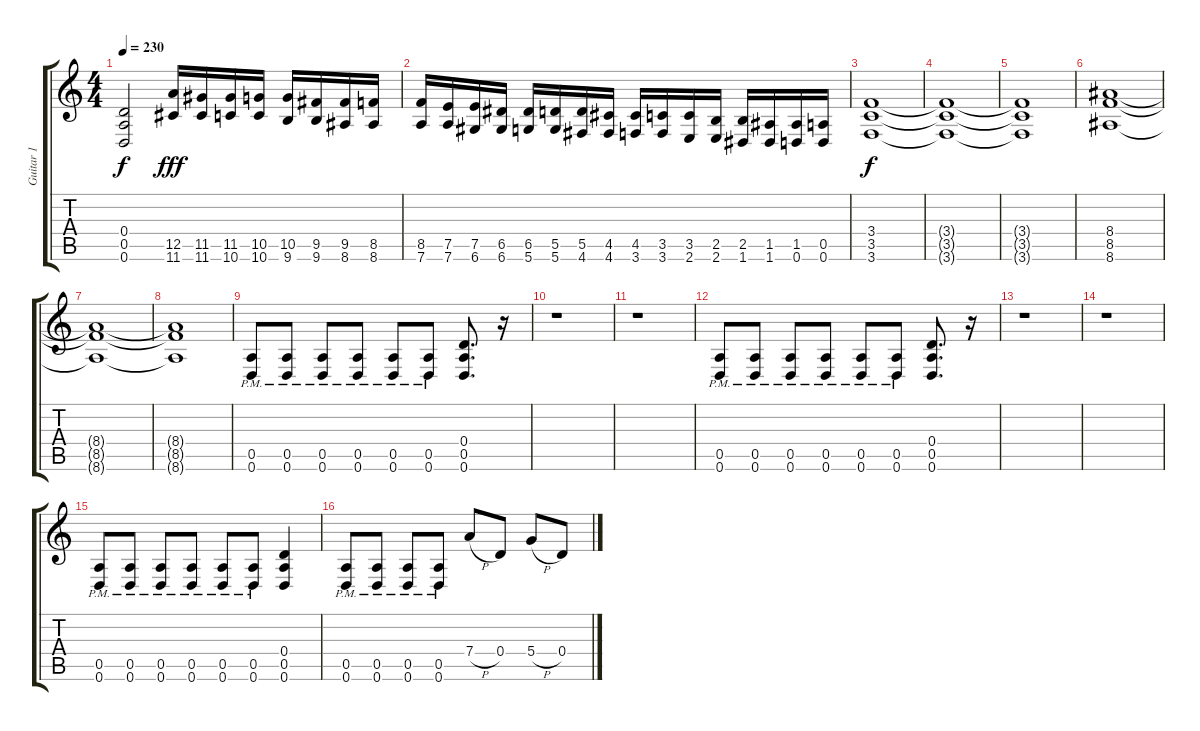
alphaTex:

\track ("Guitar 1" "Guitar 1") {instrument distortionguitar}
\staff {score tabs}
\tuning (E4 B3 G3 D3 A2 D2) {hide}
\ts (4 4)
\tempo 230
\clef g2
\ks c
(0.4{t} 0.5{t} 0.6{t}).2{dy f} (12.5 11.6).16{dy fff} (11.5 11.6).16 (11.5 10.6).16 (10.5 10.6).16 (10.5 9.6).16 (9.5 9.6).16 (9.5 8.6).16 (8.5 8.6).16 |
(8.5 7.6).16 (7.5 7.6).16 (7.5 6.6).16 (6.5 6.6).16 (6.5 5.6).16 (5.5 5.6).16 (5.5 4.6).16 (4.5 4.6).16 (4.5 3.6).16 (3.5 3.6).16 (3.5 2.6).16 (2.5 2.6).16 (2.5 1.6).16 (1.5 1.6).16 (1.5 0.6).16 (0.5 0.6).16 |
(3.4 3.5 3.6).1{dy f} |
(3.4{t} 3.5{t} 3.6{t}).1 |
(3.4{t} 3.5{t} 3.6{t}).1 |
(8.4 8.5 8.6).1 |
(8.4{t} 8.5{t} 8.6{t}).1 |
(8.4{t} 8.5{t} 8.6{t}).1 |
(0.5{pm} 0.6{pm}).8 (0.5{pm} 0.6{pm}).8 (0.5{pm} 0.6{pm}).8 (0.5{pm} 0.6{pm}).8 (0.5{pm} 0.6{pm}).8 (0.5{pm} 0.6{pm}).8 (0.4 0.5 0.6).8{d} r.16 |
r.1 |
r.1 |
(0.5{pm} 0.6{pm}).8 (0.5{pm} 0.6{pm}).8 (0.5{pm} 0.6{pm}).8 (0.5{pm} 0.6{pm}).8 (0.5{pm} 0.6{pm}).8 (0.5{pm} 0.6{pm}).8 (0.4 0.5 0.6).8{d} r.16 |
r.1 |
r.1 |
(0.5{pm} 0.6{pm}).8 (0.5{pm} 0.6{pm}).8 (0.5{pm} 0.6{pm}).8 (0.5{pm} 0.6{pm}).8 (0.5{pm} 0.6{pm}).8 (0.5{pm} 0.6{pm}).8 (0.4 0.5 0.6).4 |
(0.5{pm} 0.6{pm}).8 (0.5{pm} 0.6{pm}).8 (0.5{pm} 0.6{pm}).8 (0.5{pm} 0.6{pm}).8 7.4{h}.8 0.4.8 5.4{h}.8 0.4.8
